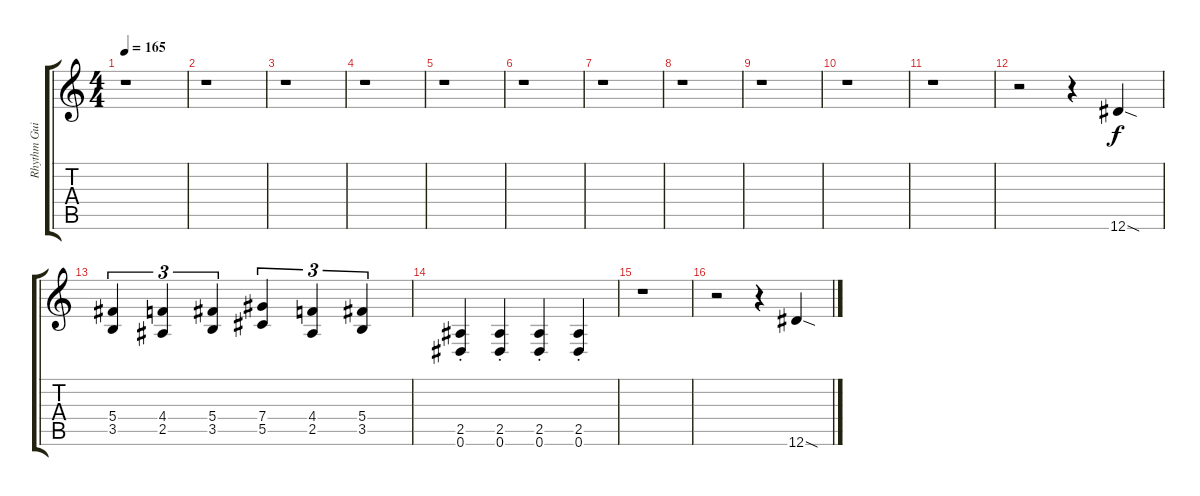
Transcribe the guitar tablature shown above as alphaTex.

\track ("Rhythm Guitar (Overdrive)" "Rhythm Gui") {instrument overdrivenguitar}
\staff {score tabs}
\tuning (Eb4 Bb3 Gb3 Db3 Ab2 Eb2) {hide}
\ts (4 4)
\tempo 165
\clef g2
\ks c
r.1{dy f} |
r.1 |
r.1 |
r.1 |
r.1 |
r.1 |
r.1 |
r.1 |
r.1 |
r.1 |
r.1 |
r.2 r.4 12.6{sod}.4 |
(5.4 3.5).4{tu (3 2)} (4.4 2.5).4{tu (3 2)} (5.4 3.5).4{tu (3 2)} (7.4 5.5).4{tu (3 2)} (4.4 2.5).4{tu (3 2)} (5.4 3.5).4{tu (3 2)} |
(2.5{st} 0.6{st}).4 (2.5{st} 0.6{st}).4 (2.5{st} 0.6{st}).4 (2.5{st} 0.6{st}).4 |
r.1 |
r.2 r.4 12.6{sod}.4
